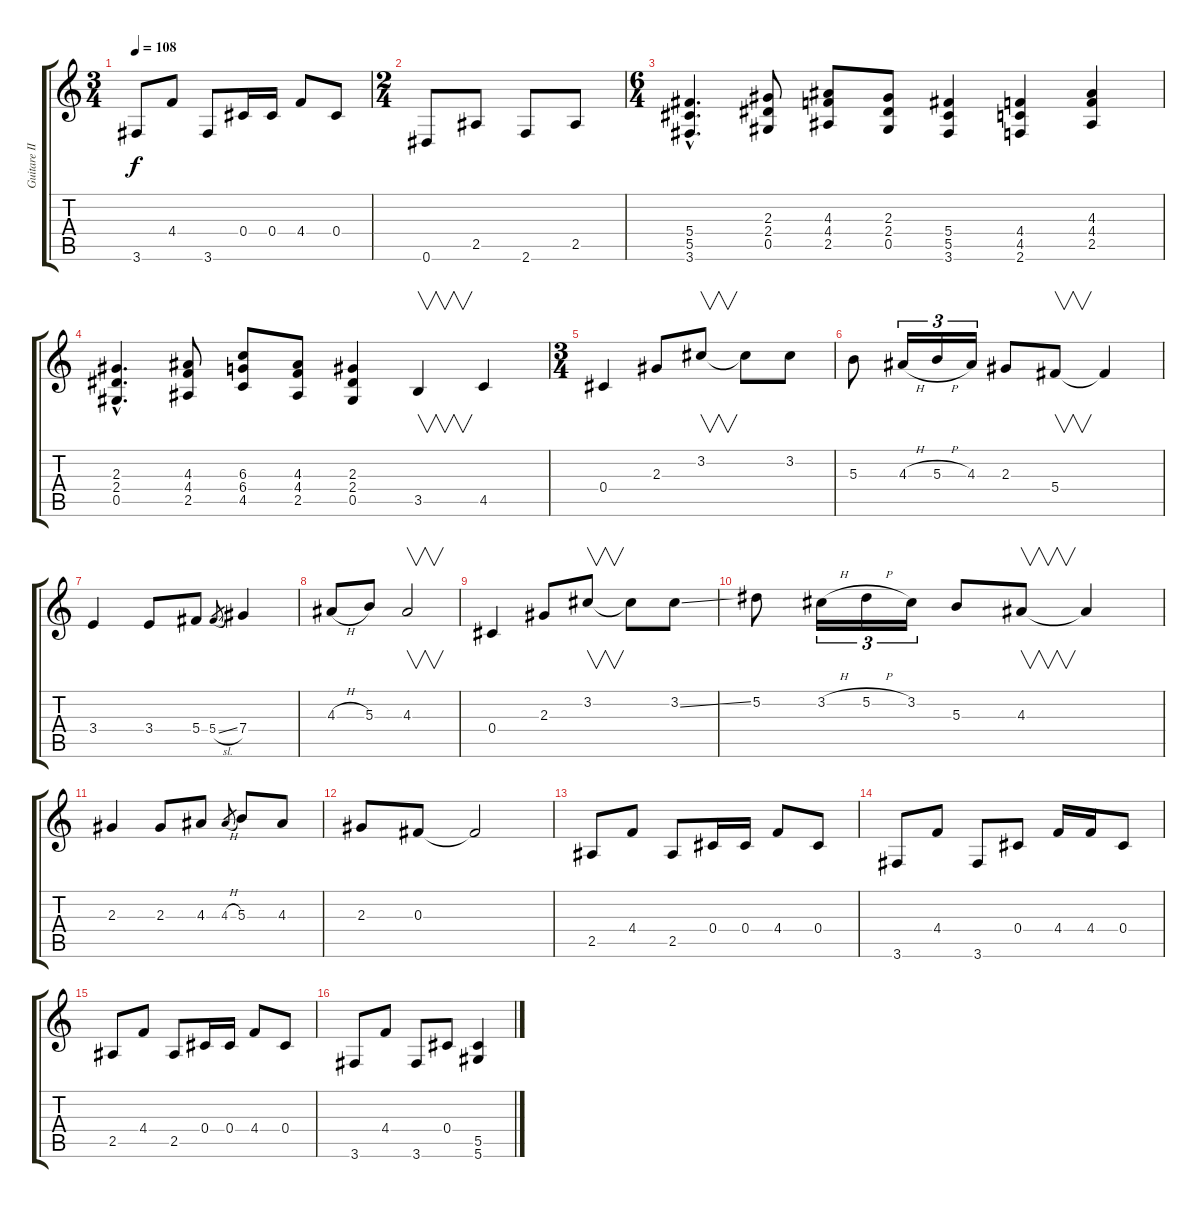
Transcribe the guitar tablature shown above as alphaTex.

\track ("Guitare III ( Kirk )" "Guitare II") {instrument electricguitarclean}
\staff {score tabs}
\tuning (Eb4 Bb3 Gb3 Db3 Ab2 Eb2) {hide}
\ts (3 4)
\tempo 108
\clef g2
\ks c
3.6.8{dy f} 4.4.8 3.6.8 0.4.16 0.4.16 4.4.8 0.4.8 |
\ts (2 4)
0.6.8 2.5.8 2.6.8 2.5.8 |
\ts (6 4)
(5.4{hac} 5.5{hac} 3.6{hac}).4{d instrument distortionguitar} (2.3 2.4 0.5).8 (4.3 4.4 2.5).8 (2.3 2.4 0.5).8 (5.4 5.5 3.6).4 (4.4 4.5 2.6).4 (4.3 4.4 2.5).4 |
(2.3{hac} 2.4{hac} 0.5{hac}).4{d} (4.3 4.4 2.5).8 (6.3 6.4 4.5).8 (4.3 4.4 2.5).8 (2.3 2.4 0.5).4 3.5.4{v} 4.5.4 |
\ts (3 4)
0.4.4{instrument electricguitarclean} 2.3.8 3.2.8{v} 3.2{t}.8 3.2.8 |
5.3.8 4.3{h}.16{tu (3 2)} 5.3{h}.16{tu (3 2)} 4.3.16{tu (3 2)} 2.3.8 5.4.8{v} 5.4{t}.4 |
3.4.4 3.4.8 5.4.8 5.4{sl}.8{gr} 7.4.4 |
4.3{h}.8 5.3.8 4.3.2{v} |
0.4.4 2.3.8 3.2.8{v} 3.2{t}.8 3.2{ss}.8 |
5.2.8 3.2{h}.16{tu (3 2)} 5.2{h}.16{tu (3 2)} 3.2.16{tu (3 2)} 5.3.8 4.3.8{v} 4.3{t}.4 |
2.3.4 2.3.8 4.3.8 4.3{h}.8{gr} 5.3.8 4.3.8 |
2.3.8 0.3.8 0.3{t}.2 |
2.5.8 4.4.8 2.5.8 0.4.16 0.4.16 4.4.8 0.4.8 |
3.6.8 4.4.8 3.6.8 0.4.8 4.4.16 4.4.16 0.4.8 |
2.5.8 4.4.8 2.5.8 0.4.16 0.4.16 4.4.8 0.4.8 |
3.6.8 4.4.8 3.6.8 0.4.8 (5.5 5.6).4
